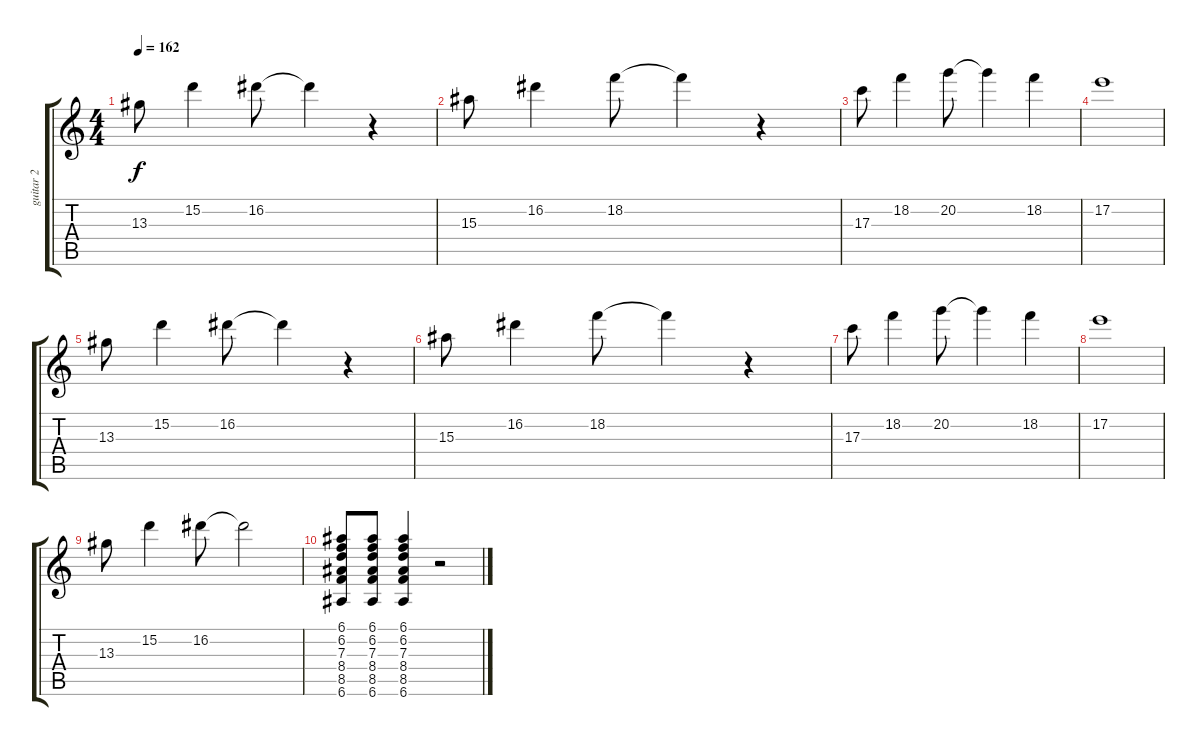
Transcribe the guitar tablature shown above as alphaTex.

\track ("guitar 2" "guitar 2") {instrument overdrivenguitar}
\staff {score tabs}
\tuning (E4 B3 G3 D3 A2 E2) {hide}
\ts (4 4)
\tempo 162
\clef g2
\ks c
13.3.8{dy f} 15.2.4 16.2.8 16.2{t}.4 r.4 |
15.3.8 16.2.4 18.2.8 18.2{t}.4 r.4 |
17.3.8 18.2.4 20.2.8 20.2{t}.4 18.2.4 |
17.2.1 |
13.3.8 15.2.4 16.2.8 16.2{t}.4 r.4 |
15.3.8 16.2.4 18.2.8 18.2{t}.4 r.4 |
17.3.8 18.2.4 20.2.8 20.2{t}.4 18.2.4 |
17.2.1 |
13.3.8 15.2.4 16.2.8 16.2{t}.2 |
(6.1 6.2 7.3 8.4 8.5 6.6).8 (6.1 6.2 7.3 8.4 8.5 6.6).8 (6.1 6.2 7.3 8.4 8.5 6.6).4 r.2
